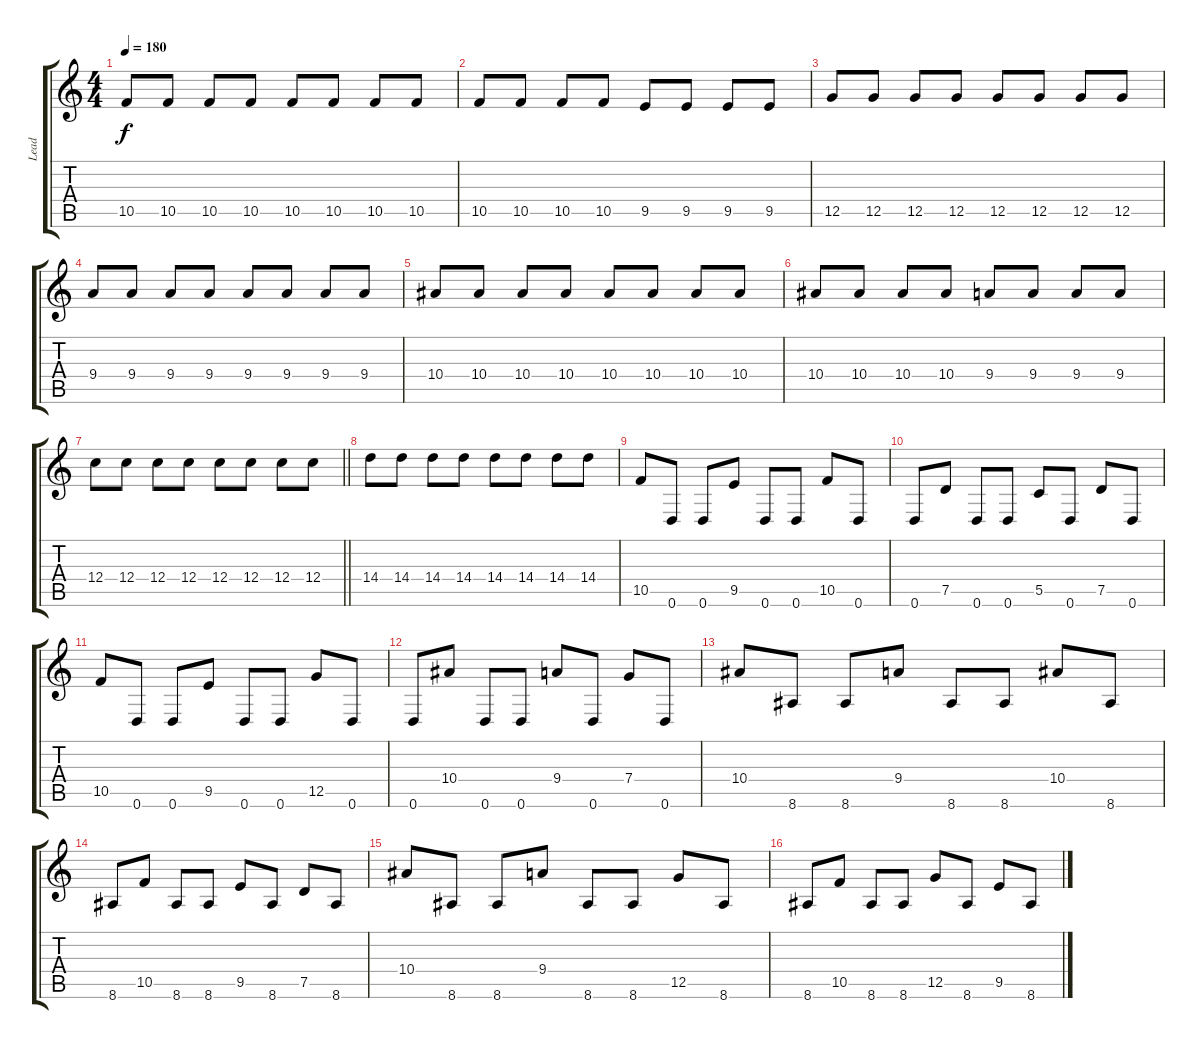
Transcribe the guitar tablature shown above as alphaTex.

\track ("Lead" "Lead") {instrument distortionguitar}
\staff {score tabs}
\tuning (D4 A3 F3 C3 G2 D2) {hide}
\ts (4 4)
\tempo 180
\clef g2
\ks c
10.5.8{dy f} 10.5.8 10.5.8 10.5.8 10.5.8 10.5.8 10.5.8 10.5.8 |
10.5.8 10.5.8 10.5.8 10.5.8 9.5.8 9.5.8 9.5.8 9.5.8 |
12.5.8 12.5.8 12.5.8 12.5.8 12.5.8 12.5.8 12.5.8 12.5.8 |
9.4.8 9.4.8 9.4.8 9.4.8 9.4.8 9.4.8 9.4.8 9.4.8 |
10.4.8 10.4.8 10.4.8 10.4.8 10.4.8 10.4.8 10.4.8 10.4.8 |
10.4.8 10.4.8 10.4.8 10.4.8 9.4.8 9.4.8 9.4.8 9.4.8 |
\barLineRight lightlight
12.4.8 12.4.8 12.4.8 12.4.8 12.4.8 12.4.8 12.4.8 12.4.8 |
\section ("" "")
14.4.8 14.4.8 14.4.8 14.4.8 14.4.8 14.4.8 14.4.8 14.4.8 |
10.5.8{volume 16} 0.6.8 0.6.8 9.5.8 0.6.8 0.6.8 10.5.8 0.6.8 |
0.6.8 7.5.8 0.6.8 0.6.8 5.5.8 0.6.8 7.5.8 0.6.8 |
10.5.8 0.6.8 0.6.8 9.5.8 0.6.8 0.6.8 12.5.8 0.6.8 |
0.6.8 10.4.8 0.6.8 0.6.8 9.4.8 0.6.8 7.4.8 0.6.8 |
10.4.8 8.6.8 8.6.8 9.4.8 8.6.8 8.6.8 10.4.8 8.6.8 |
8.6.8 10.5.8 8.6.8 8.6.8 9.5.8 8.6.8 7.5.8 8.6.8 |
10.4.8 8.6.8 8.6.8 9.4.8 8.6.8 8.6.8 12.5.8 8.6.8 |
8.6.8 10.5.8 8.6.8 8.6.8 12.5.8 8.6.8 9.5.8 8.6.8
